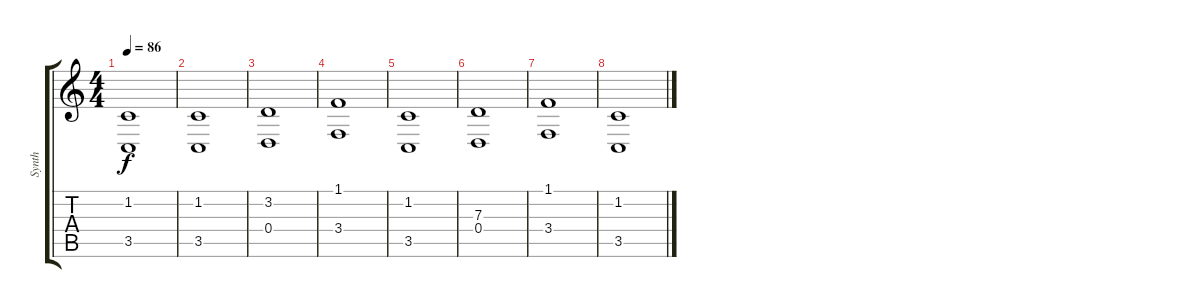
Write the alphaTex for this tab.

\track ("Synth" "Synth") {instrument pad2warm}
\staff {score tabs}
\tuning (E4 B3 G3 D3 A2 E2) {hide}
\ts (4 4)
\tempo 86
\clef g2
\ks c
(1.2 3.5).1{dy f} |
(1.2 3.5).1 |
(3.2 0.4).1 |
(1.1 3.4).1 |
(1.2 3.5).1 |
(7.3 0.4).1 |
(1.1 3.4).1 |
(1.2 3.5).1
